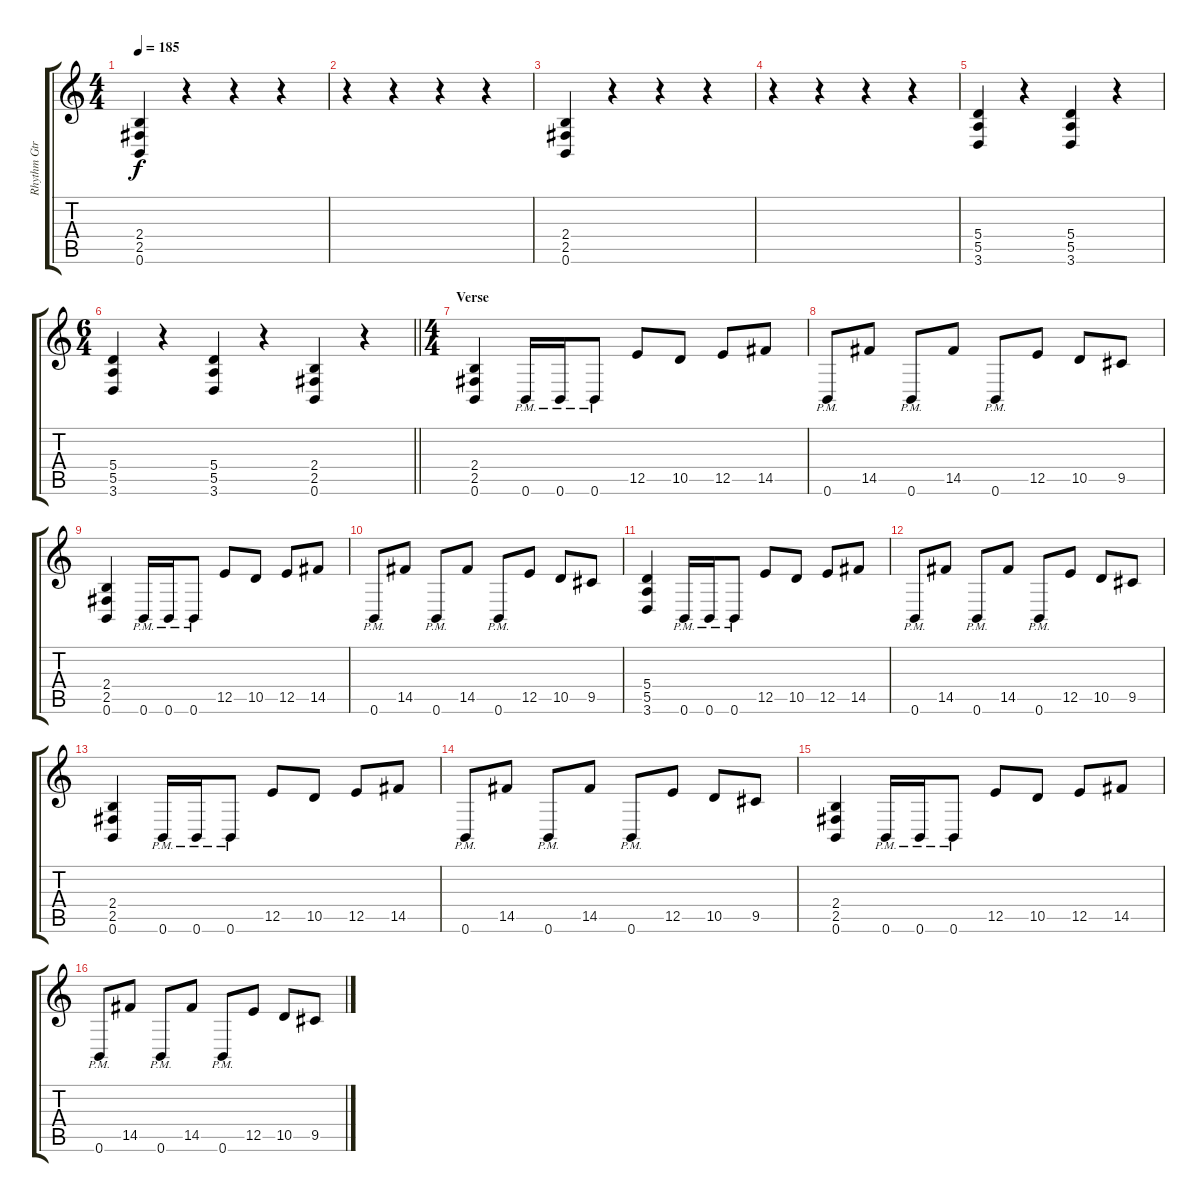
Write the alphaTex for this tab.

\track ("Rhythm Gtr." "Rhythm Gtr") {instrument distortionguitar}
\staff {score tabs}
\tuning (B3 Gb3 D3 A2 E2 B1) {hide}
\ts (4 4)
\section ("" "")
\tempo 185
\clef g2
\ks c
(2.4 2.5 0.6).4{dy f} r.4 r.4 r.4 |
r.4 r.4 r.4 r.4 |
(2.4 2.5 0.6).4 r.4 r.4 r.4 |
r.4 r.4 r.4 r.4 |
(5.4 5.5 3.6).4 r.4 (5.4 5.5 3.6).4 r.4 |
\ts (6 4)
\barLineRight lightlight
(5.4 5.5 3.6).4 r.4 (5.4 5.5 3.6).4 r.4 (2.4 2.5 0.6).4 r.4 |
\ts (4 4)
\section ("" "Verse")
(2.4 2.5 0.6).4 0.6{pm}.16 0.6{pm}.16 0.6{pm}.8 12.5.8 10.5.8 12.5.8 14.5.8 |
0.6{pm}.8 14.5.8 0.6{pm}.8 14.5.8 0.6{pm}.8 12.5.8 10.5.8 9.5.8 |
(2.4 2.5 0.6).4 0.6{pm}.16 0.6{pm}.16 0.6{pm}.8 12.5.8 10.5.8 12.5.8 14.5.8 |
0.6{pm}.8 14.5.8 0.6{pm}.8 14.5.8 0.6{pm}.8 12.5.8 10.5.8 9.5.8 |
(5.4 5.5 3.6).4 0.6{pm}.16 0.6{pm}.16 0.6{pm}.8 12.5.8 10.5.8 12.5.8 14.5.8 |
0.6{pm}.8 14.5.8 0.6{pm}.8 14.5.8 0.6{pm}.8 12.5.8 10.5.8 9.5.8 |
(2.4 2.5 0.6).4 0.6{pm}.16 0.6{pm}.16 0.6{pm}.8 12.5.8 10.5.8 12.5.8 14.5.8 |
0.6{pm}.8 14.5.8 0.6{pm}.8 14.5.8 0.6{pm}.8 12.5.8 10.5.8 9.5.8 |
(2.4 2.5 0.6).4 0.6{pm}.16 0.6{pm}.16 0.6{pm}.8 12.5.8 10.5.8 12.5.8 14.5.8 |
0.6{pm}.8 14.5.8 0.6{pm}.8 14.5.8 0.6{pm}.8 12.5.8 10.5.8 9.5.8
